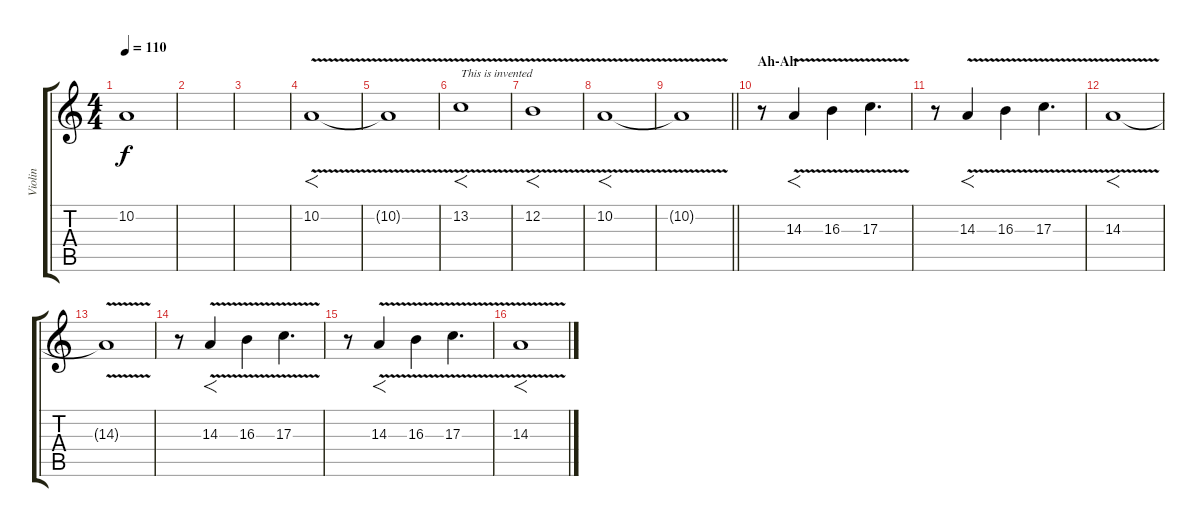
\track ("Violin" "Violin") {instrument violin}
\staff {score tabs}
\tuning (E4 B3 G3 D3 A2 E2) {hide}
\ts (4 4)
\tempo 110
\clef g2
\ks c
10.2{t}.1{dy f} |
|
|
10.2{v}.1{f} |
10.2{t}.1 |
13.2{v}.1{f txt "This is invented"} |
12.2{v}.1{f} |
10.2{v}.1{f} |
\barLineRight lightlight
10.2{v t}.1 |
\section ("" "Ah-Ah")
r.8 14.3{v}.4{f} 16.3{v}.4 17.3{v}.4{d} |
r.8 14.3{v}.4{f} 16.3{v}.4 17.3{v}.4{d} |
14.3{v}.1{f} |
14.3{t}.1 |
r.8 14.3{v}.4{f} 16.3{v}.4 17.3{v}.4{d} |
r.8 14.3{v}.4{f} 16.3{v}.4 17.3{v}.4{d} |
14.3{v}.1{f}
